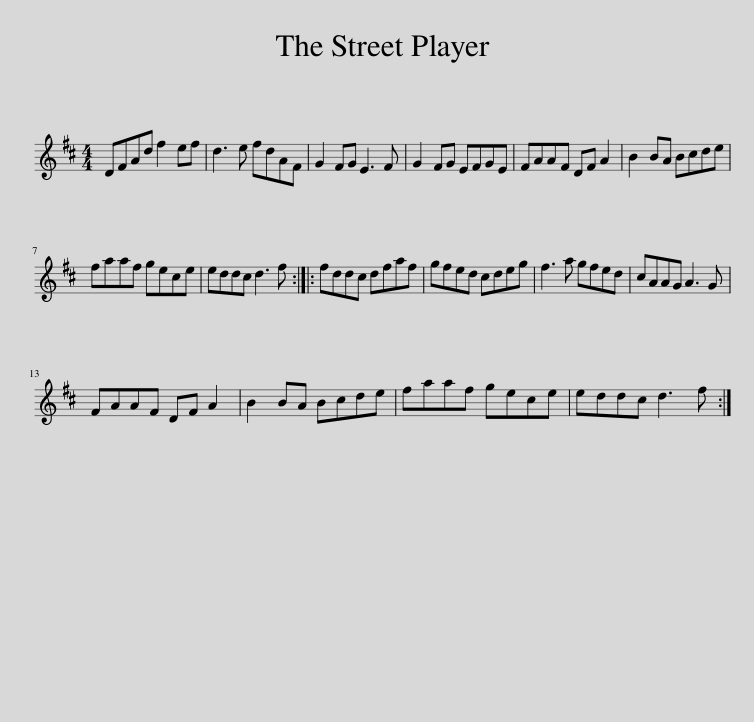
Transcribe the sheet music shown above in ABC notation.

X:1
L:1/8
M:4/4
I:linebreak $
K:D
V:1 treble
V:1
 DFAd f2 ef | d3 e fdAF | G2 FG E3 F | G2 FG EFGE | FAAF DF A2 | %5
 B2 BA Bcde |$ faaf gece | eddc d3 f :: fddc dfaf | gfed cdeg | %10
 f3 a gfed | cAAG A3 G |$ FAAF DF A2 | B2 BA Bcde | faaf gece | %15
 eddc d3 f :| %16
